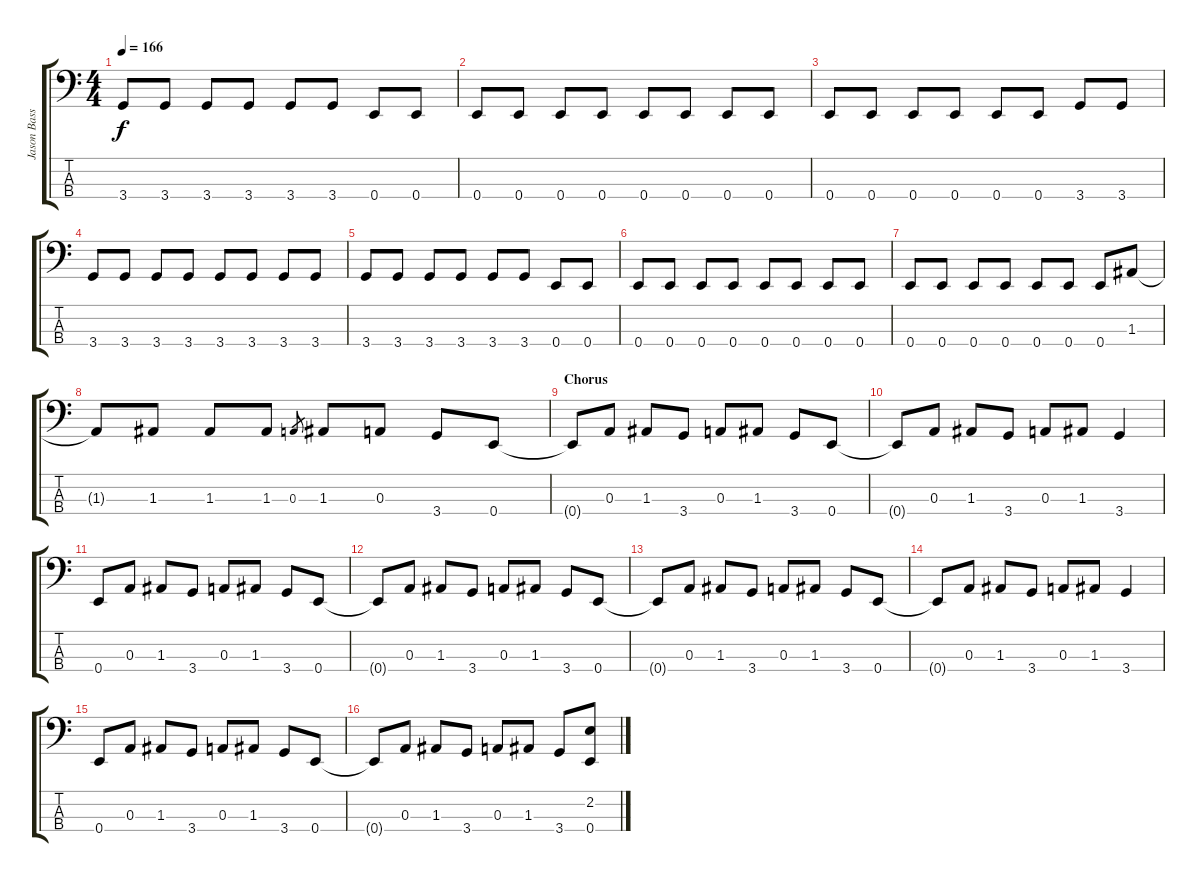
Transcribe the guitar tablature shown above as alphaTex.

\track ("Jason Bass" "Jason Bass") {instrument electricbasspick}
\staff {score tabs}
\tuning (G2 D2 A1 E1) {hide}
\ts (4 4)
\tempo 166
\clef f4
\ks c
3.4.8{dy f} 3.4.8 3.4.8 3.4.8 3.4.8 3.4.8 0.4.8 0.4.8 |
0.4.8 0.4.8 0.4.8 0.4.8 0.4.8 0.4.8 0.4.8 0.4.8 |
0.4.8 0.4.8 0.4.8 0.4.8 0.4.8 0.4.8 3.4.8 3.4.8 |
3.4.8 3.4.8 3.4.8 3.4.8 3.4.8 3.4.8 3.4.8 3.4.8 |
3.4.8 3.4.8 3.4.8 3.4.8 3.4.8 3.4.8 0.4.8 0.4.8 |
0.4.8 0.4.8 0.4.8 0.4.8 0.4.8 0.4.8 0.4.8 0.4.8 |
0.4.8 0.4.8 0.4.8 0.4.8 0.4.8 0.4.8 0.4.8 1.3.8 |
1.3{t}.8 1.3.8 1.3.8 1.3.8 0.3.8{gr} 1.3.8 0.3.8 3.4.8 0.4.8 |
\section ("" "Chorus")
0.4{t}.8 0.3.8 1.3.8 3.4.8 0.3.8 1.3.8 3.4.8 0.4.8 |
0.4{t}.8 0.3.8 1.3.8 3.4.8 0.3.8 1.3.8 3.4.4 |
0.4.8 0.3.8 1.3.8 3.4.8 0.3.8 1.3.8 3.4.8 0.4.8 |
0.4{t}.8 0.3.8 1.3.8 3.4.8 0.3.8 1.3.8 3.4.8 0.4.8 |
0.4{t}.8 0.3.8 1.3.8 3.4.8 0.3.8 1.3.8 3.4.8 0.4.8 |
0.4{t}.8 0.3.8 1.3.8 3.4.8 0.3.8 1.3.8 3.4.4 |
0.4.8 0.3.8 1.3.8 3.4.8 0.3.8 1.3.8 3.4.8 0.4.8 |
0.4{t}.8 0.3.8 1.3.8 3.4.8 0.3.8 1.3.8 3.4.8 (2.2 0.4).8
